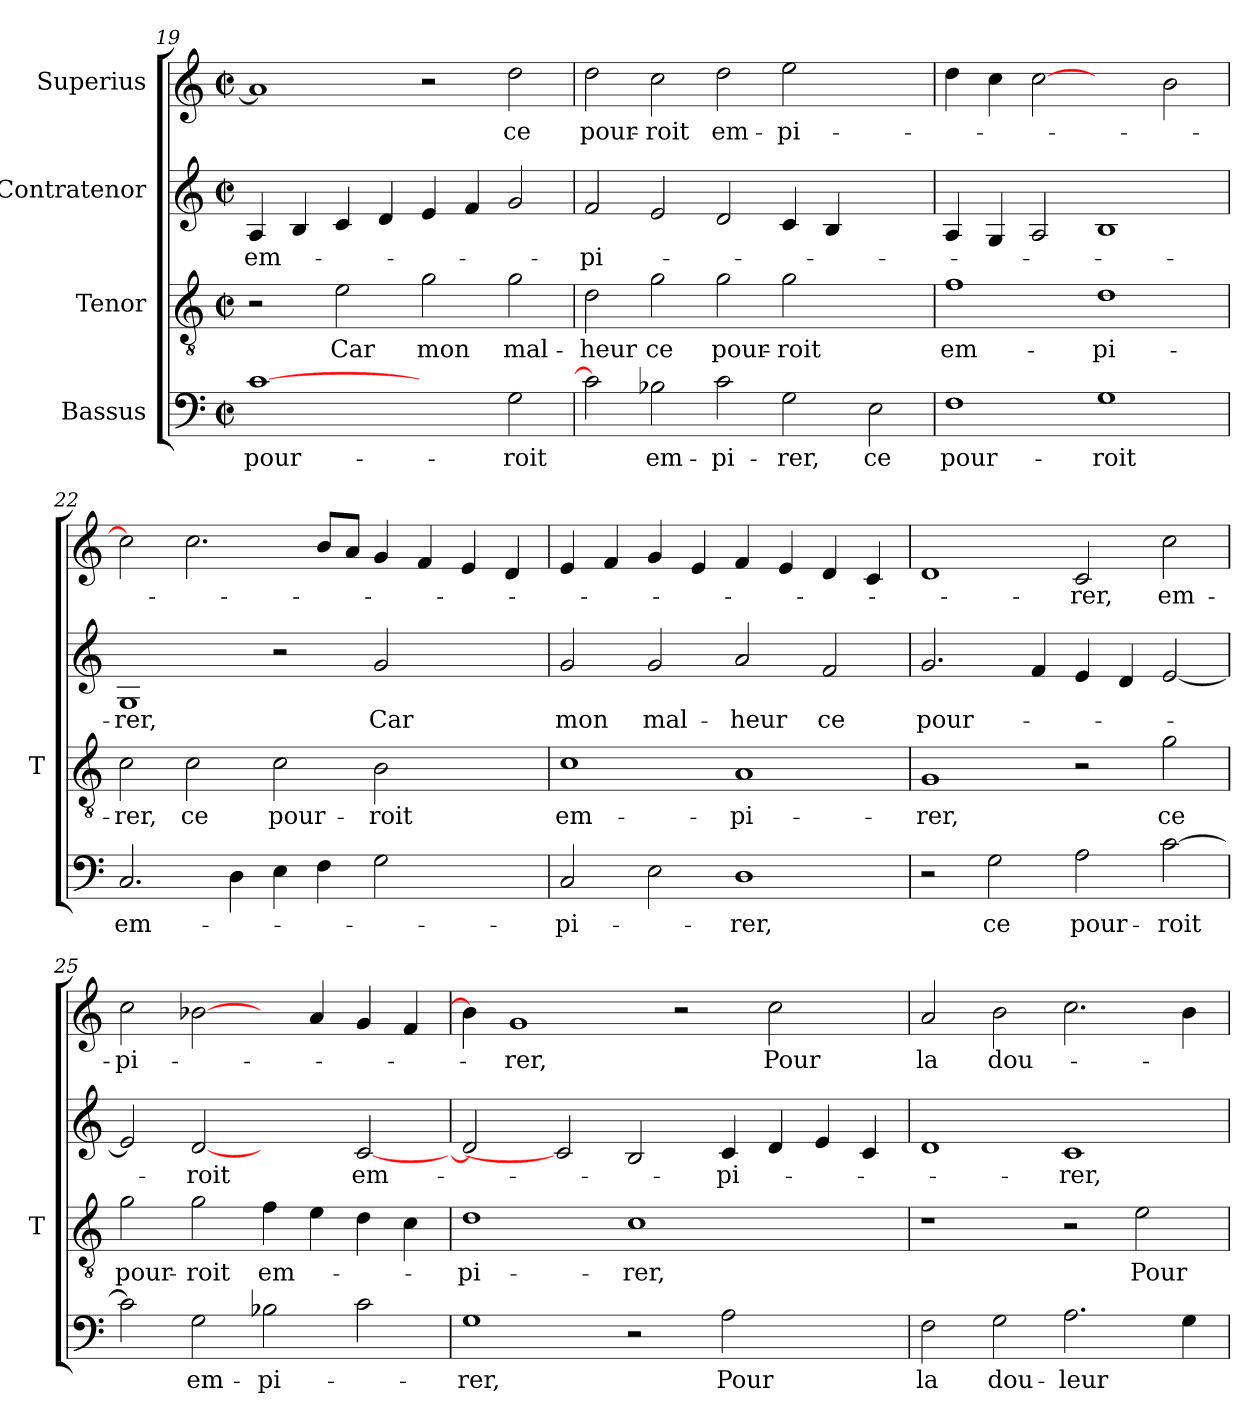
**kern	**text	**kern	**text	**kern	**text	**kern	**text
*part4	*part4	*part3	*part3	*part2	*part2	*part1	*part1
*staff4	*staff4	*staff3	*staff3	*staff2	*staff2	*staff1	*staff1
*I"Bassus	*	*I"Tenor	*	*I"Contratenor	*	*I"Superius	*
*	*	*I'T	*	*	*	*	*
*clefF4	*	*clefGv2	*	*clefG2	*	*clefG2	*
*k[]	*	*k[]	*	*k[]	*	*k[]	*
*C:	*	*C:	*	*C:	*	*C:	*
*M2/2	*	*M2/2	*	*M2/2	*	*M2/2	*
*met(c|)	*	*met(c|)	*	*met(c|)	*	*met(c|)	*
=19	=19	=19	=19	=19	=19	=19	=19
[1c	pour-	2r	.	4A	em-	1a]	.
.	.	.	.	4B	.	.	.
.	.	2e	-Car	4c	.	.	.
.	.	.	.	4d	.	.	.
2ryy	.	2g	-mon	4e	.	2r	.
.	.	.	.	4f	.	.	.
2G	-roit	2g	mal-	2g	.	2dd	-ce
=20	=20	=20	=20	=20	=20	=20	=20
2c]	.	2d	-heur	2f	pi-	2dd	pour-
2B-X	em-	2g	-ce	2e	.	2cc	-roit
2c	pi-	2g	pour-	2d	.	2dd	em-
2G	-rer,	2g	-roit	4c	.	2ee	pi-
.	.	.	.	4B	.	.	.
2E	-ce	2ryy	.	2ryy	.	2ryy	.
!!LO:LB:g=z
=21	=21	=21	=21	=21	=21	=21	=21
1F	pour-	1f	em-	4A	.	4dd	.
.	.	.	.	4G	.	4cc	.
.	.	.	.	2A	.	[2cc	.
1G	-roit	1d	pi-	1B	.	2ryy	.
.	.	.	.	.	.	2b	.
=22	=22	=22	=22	=22	=22	=22	=22
2.C	em-	2c	-rer,	1G	-rer,	2cc]	.
.	.	2c	-ce	.	.	2.cc	.
4D	.	.	.	.	.	.	.
4E	.	2c	pour-	2r	.	.	.
4F	.	.	.	.	.	8bL	.
.	.	.	.	.	.	8aJ	.
2G	.	2B	-roit	2g	-Car	4g	.
.	.	.	.	.	.	4f	.
2ryy	.	2ryy	.	2ryy	.	4e	.
.	.	.	.	.	.	4d	.
=23	=23	=23	=23	=23	=23	=23	=23
2C	pi-	1c	em-	2g	-mon	4e	.
.	.	.	.	.	.	4f	.
2E	.	.	.	2g	mal-	4g	.
.	.	.	.	.	.	4e	.
1D	-rer,	1A	pi-	2a	-heur	4f	.
.	.	.	.	.	.	4e	.
.	.	.	.	2f	-ce	4d	.
.	.	.	.	.	.	4c	.
=24	=24	=24	=24	=24	=24	=24	=24
2r	.	1G	-rer,	2.g	pour-	1d	.
2G	-ce	.	.	.	.	.	.
.	.	.	.	4f	.	.	.
2A	pour-	2r	.	4e	.	2c	-rer,
.	.	.	.	4d	.	.	.
[2c	-roit	2g	-ce	[2e	.	2cc	em-
!!LO:LB:g=z
=25	=25	=25	=25	=25	=25	=25	=25
2c]	.	2g	pour-	2e]	.	2cc	pi-
2G	em-	2g	-roit	[2d	-roit	[2b-X	.
2B-X	pi-	4f	em-	2ryy	.	4ryy	.
.	.	4e	.	.	.	4a	.
2c	.	4d	.	[2c	em-	4g	.
.	.	4c	.	.	.	4f	.
=26	=26	=26	=26	=26	=26	=26	=26
1G	-rer,	1d	pi-	2d]	.	4b-]	.
.	.	.	.	.	.	1g	-rer,
.	.	.	.	2c]	.	.	.
2r	.	1c	-rer,	2B	.	.	.
.	.	.	.	.	.	2r	.
2A	-Pour	.	.	4c	pi-	.	.
.	.	.	.	4d	.	2cc	-Pour
2ryy	.	2ryy	.	4e	.	.	.
.	.	.	.	4c	.	4ryy	.
=27	=27	=27	=27	=27	=27	=27	=27
2F	-la	1r	.	1d	.	2a	-la
2G	dou-	.	.	.	.	2b	dou-
2.A	-leur	2r	.	1c	-rer,	2.cc	.
.	.	2e	-Pour	.	.	.	.
4G	.	.	.	.	.	4b	.
=	=	=	=	=	=	=	=
*-	*-	*-	*-	*-	*-	*-	*-
